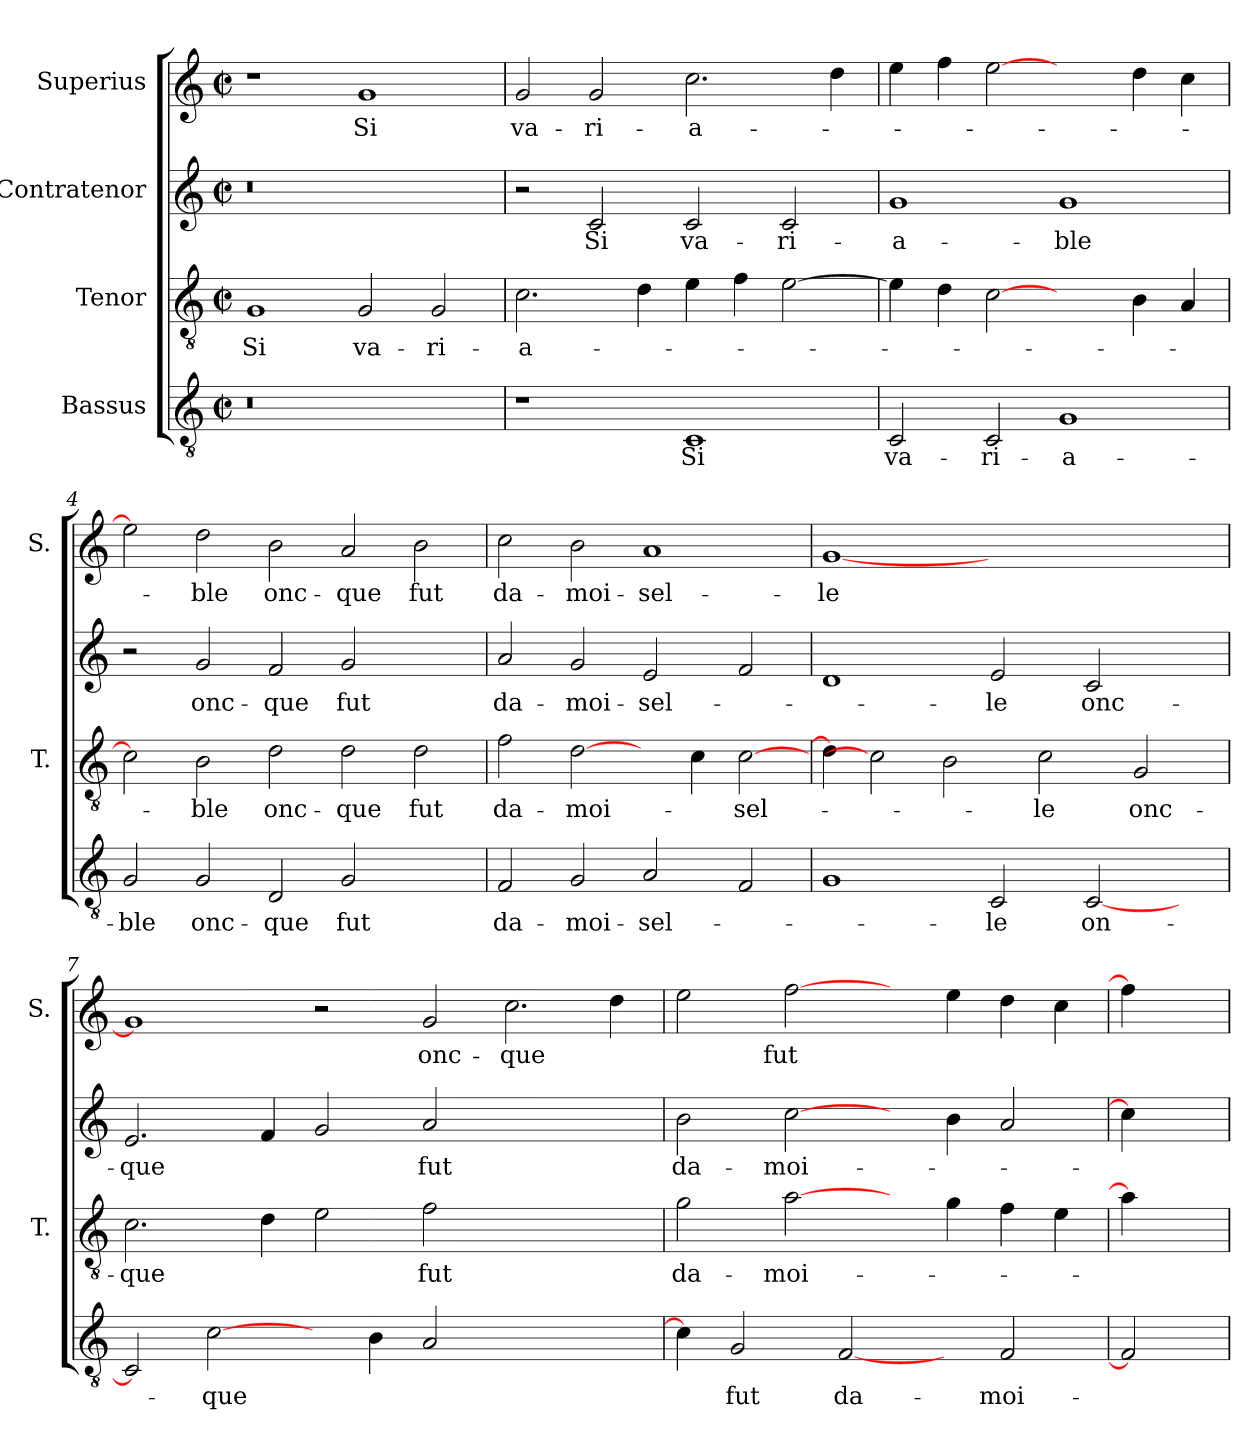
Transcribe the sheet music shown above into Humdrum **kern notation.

**kern	**text	**kern	**text	**kern	**text	**kern	**text
*part4	*part4	*part3	*part3	*part2	*part2	*part1	*part1
*staff4	*staff4	*staff3	*staff3	*staff2	*staff2	*staff1	*staff1
*I"Bassus	*	*I"Tenor	*	*I"Contratenor	*	*I"Superius	*
*	*	*I'T.	*	*	*	*I'S.	*
*clefGv2	*	*clefGv2	*	*clefG2	*	*clefG2	*
*k[]	*	*k[]	*	*k[]	*	*k[]	*
*C:	*	*C:	*	*C:	*	*C:	*
*M2/2	*	*M2/2	*	*M2/2	*	*M2/2	*
*met(c|)	*	*met(c|)	*	*met(c|)	*	*met(c|)	*
=1	=1	=1	=1	=1	=1	=1	=1
!LO:N:vis=0	!	!	!	!LO:N:vis=0	!	!	!
1r	.	1G/	Si	1r	.	1r	.
1ryy	.	2G/	va-	1ryy	.	1g/	Si
.	.	2G/	-ri-	.	.	.	.
=2	=2	=2	=2	=2	=2	=2	=2
1r	.	2.c\	-a-	2r	.	2g/	va-
.	.	.	.	2c/	Si	2g/	-ri-
.	.	4d\	.	.	.	.	.
1C/	Si	4e\	.	2c/	va-	2.cc\	-a-
.	.	4f\	.	.	.	.	.
.	.	[2e\	.	2c/	-ri-	.	.
.	.	.	.	.	.	4dd\	.
=3	=3	=3	=3	=3	=3	=3	=3
2C/	va-	4e\]	.	1g/	-a-	4ee\	.
.	.	4d\	.	.	.	4ff\	.
2C/	-ri-	[2c\	.	.	.	[2ee\	.
1G/	-a-	2ryy	.	1g/	-ble	2ryy	.
.	.	4B\	.	.	.	4dd\	.
.	.	4A/	.	.	.	4cc\	.
=4	=4	=4	=4	=4	=4	=4	=4
2G/	-ble	2c\]	.	2r	.	2ee\]	.
2G/	onc-	2B\	-ble	2g/	onc-	2dd\	-ble
2D/	-que	2d\	onc-	2f/	-que	2b\	onc-
2G/	fut	2d\	-que	2g/	fut	2a/	-que
2ryy	.	2d\	fut	2ryy	.	2b\	fut
=5	=5	=5	=5	=5	=5	=5	=5
2F/	da-	2f\	da-	2a/	da-	2cc\	da-
2G/	-moi-	[2d\	-moi-	2g/	-moi-	2b\	-moi-
2A/	-sel-	4ryy	.	2e/	-sel-	1a/	-sel-
.	.	4c\	.	.	.	.	.
2F/	.	[2c\	-sel-	2f/	.	.	.
!!LO:LB:g=z
=6	=6	=6	=6	=6	=6	=6	=6
1G/	.	4d\]	.	1d/	.	[1g/	-le
.	.	2c\]	.	.	.	.	.
.	.	2B\	.	.	.	.	.
2C/	-le	.	.	2e/	-le	1ryy	.
.	.	2c\	-le	.	.	.	.
[2C/	on-	.	.	2c/	onc-	.	.
.	.	2G/	onc-	.	.	.	.
4ryy	.	.	.	4ryy	.	4ryy	.
=7	=7	=7	=7	=7	=7	=7	=7
2C/]	.	2.c\	-que	2.e/	-que	1g/]	.
[2c\	-que	.	.	.	.	.	.
.	.	4d\	.	4f/	.	.	.
4ryy	.	2e\	.	2g/	.	2r	.
4B\	.	.	.	.	.	.	.
2A/	.	2f\	fut	2a/	fut	2g/	onc-
1ryy	.	1ryy	.	1ryy	.	2.cc\	-que
.	.	.	.	.	.	4dd\	.
=8	=8	=8	=8	=8	=8	=8	=8
4c\]	.	2g\	da-	2b\	da-	2ee\	.
2G/	fut	.	.	.	.	.	.
.	.	[2a\	-moi-	[2cc\	-moi-	[2ff\	fut
[2F/	da-	.	.	.	.	.	.
.	.	4ryy	.	4ryy	.	4ryy	.
4ryy	.	4g\	.	4b\	.	4ee\	.
2F/	-moi-	4f\	.	2a/	.	4dd\	.
.	.	4e\	.	.	.	4cc\	.
=9	=9	=9	=9	=9	=9	=9	=9
2F/]	.	4a\]	.	4cc\]	.	4ff\]	.
.	.	4ryy	.	4ryy	.	4ryy	.
=	=	=	=	=	=	=	=
*-	*-	*-	*-	*-	*-	*-	*-
